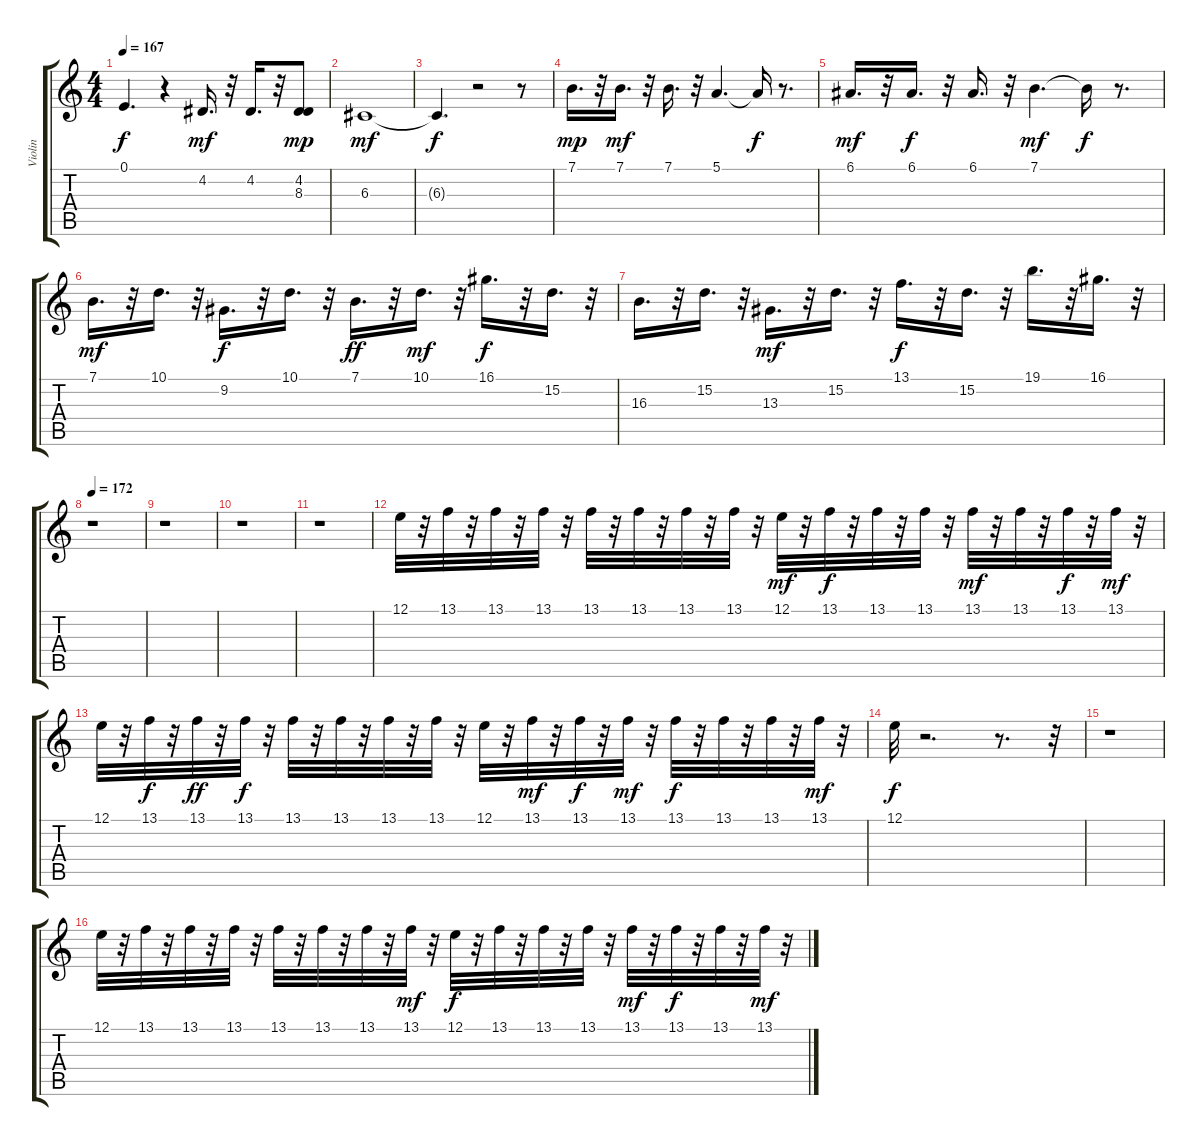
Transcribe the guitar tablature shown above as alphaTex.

\track ("Violin" "Violin") {instrument stringensemble1}
\staff {score tabs}
\tuning (E4 B3 G3 D3 A2 E2) {hide}
\ts (4 4)
\tempo 167
\clef g2
\ks c
0.1{t}.4{d dy f} r.4 4.2.16{d dy mf} r.32 4.2.16{d} r.32 (4.2 8.3).8{dy mp} |
6.3.1{dy mf} |
6.3{t}.4{d dy f} r.2 r.8 |
7.1.16{d dy mp} r.32 7.1.16{d dy mf} r.32 7.1.16{d} r.32 5.1.4{d} 5.1{t}.16{dy f} r.8{d} |
6.1.16{d dy mf} r.32 6.1.16{d dy f} r.32 6.1.16{d} r.32 7.1.4{d dy mf} 7.1{t}.16{dy f} r.8{d} |
7.1.16{d dy mf} r.32 10.1.16{d} r.32 9.2.16{d dy f} r.32 10.1.16{d} r.32 7.1.16{d dy ff} r.32 10.1.16{d dy mf} r.32 16.1.16{d dy f} r.32 15.2.16{d} r.32 |
16.3.16{d} r.32 15.2.16{d} r.32 13.3.16{d dy mf} r.32 15.2.16{d} r.32 13.1.16{d dy f} r.32 15.2.16{d} r.32 19.1.16{d} r.32 16.1.16{d} r.32 |
\tempo 172
r.1 |
r.1 |
r.1 |
r.1 |
12.1.32 r.32 13.1.32 r.32 13.1.32 r.32 13.1.32 r.32 13.1.32 r.32 13.1.32 r.32 13.1.32 r.32 13.1.32 r.32 12.1.32{dy mf} r.32 13.1.32{dy f} r.32 13.1.32 r.32 13.1.32 r.32 13.1.32{dy mf} r.32 13.1.32 r.32 13.1.32{dy f} r.32 13.1.32{dy mf} r.32 |
12.1.32 r.32 13.1.32{dy f} r.32 13.1.32{dy ff} r.32 13.1.32{dy f} r.32 13.1.32 r.32 13.1.32 r.32 13.1.32 r.32 13.1.32 r.32 12.1.32 r.32 13.1.32{dy mf} r.32 13.1.32{dy f} r.32 13.1.32{dy mf} r.32 13.1.32{dy f} r.32 13.1.32 r.32 13.1.32 r.32 13.1.32{dy mf} r.32 |
12.1.32{dy f} r.2{d} r.8{d} r.32 |
r.1 |
12.1.32 r.32 13.1.32 r.32 13.1.32 r.32 13.1.32 r.32 13.1.32 r.32 13.1.32 r.32 13.1.32 r.32 13.1.32{dy mf} r.32 12.1.32{dy f} r.32 13.1.32 r.32 13.1.32 r.32 13.1.32 r.32 13.1.32{dy mf} r.32 13.1.32{dy f} r.32 13.1.32 r.32 13.1.32{dy mf} r.32
